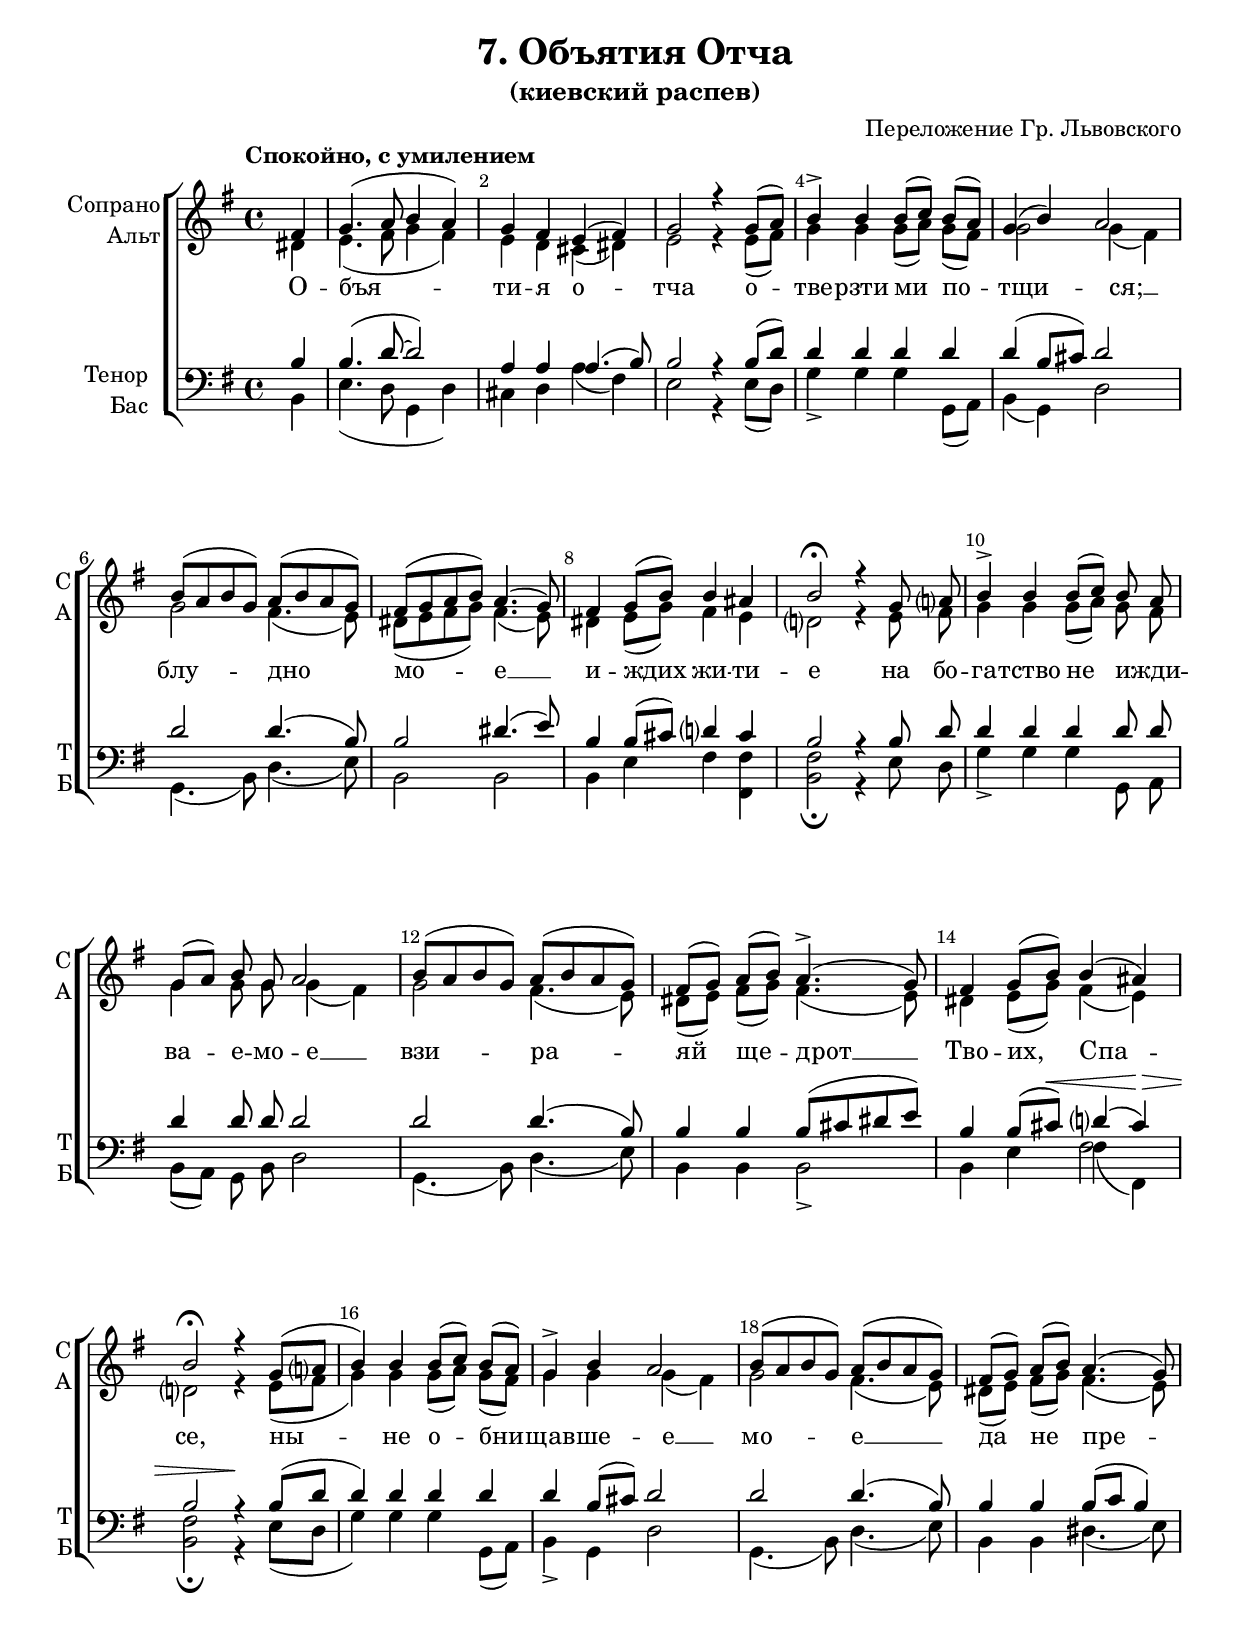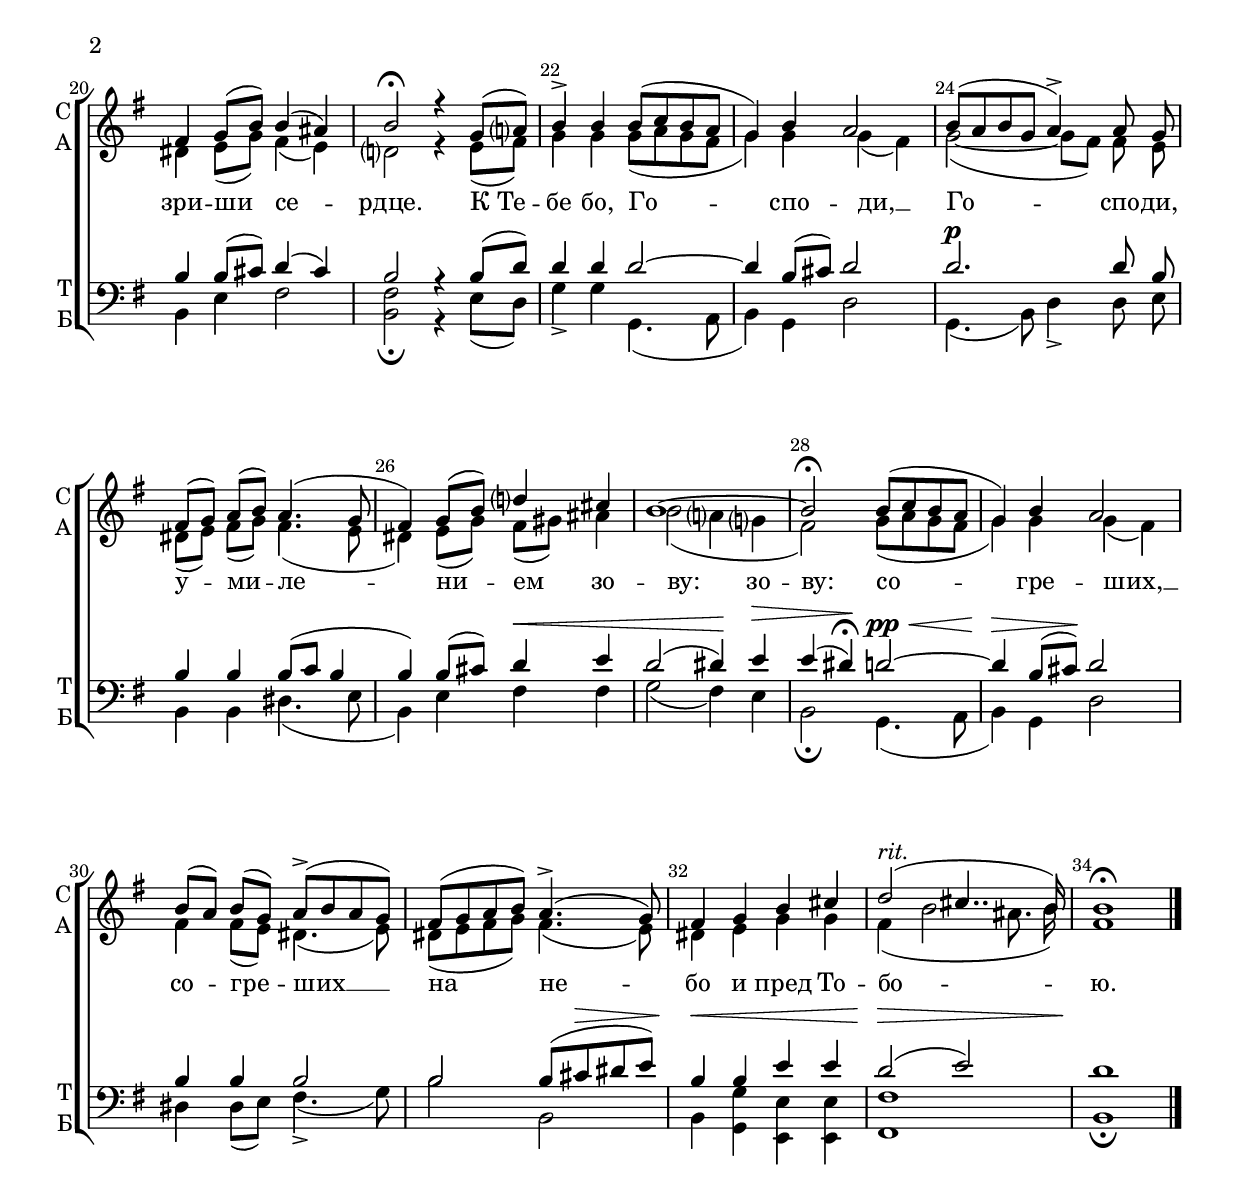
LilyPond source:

\version "2.18.2"

% закомментируйте строку ниже, чтобы получался pdf с навигацией
#(ly:set-option 'point-and-click #f)
#(ly:set-option 'midi-extension "mid")
#(set-default-paper-size "a4")
%#(set-global-staff-size 18)

\header {
  title = "7. Объятия Отча"
  subtitle = "(киевский распев)"
  composer = "Переложение Гр. Львовского"
  % Удалить строку версии LilyPond 
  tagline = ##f
}

global = {
  \key e \minor
  \time 4/4
  \autoBeamOff
}

%make visible number of every 2-nd bar
secondbar = {
  \override Score.BarNumber.break-visibility = #end-of-line-invisible
  \set Score.barNumberVisibility = #(every-nth-bar-number-visible 2)
}

%use this as temporary line break
abr = { \break }

% uncommend next line when finished
abr = {}

%once hide accidental (runaround for cadenza
nat = { \once \hide Accidental }

sopvoice = \relative c' {
  \global
  \dynamicUp
  \tempo "Спокойно, с умилением"
  \secondbar  
  \partial 4 fis4 |
  g4.( a8 b4 a ) |
  g fis e( fis) |
  g2 r4 g8[( a]) |
  b4-> b b8[( c]) b[( a]) | \abr
  g4( b) a2 |
  b8[( a b g]) a[( b a g]) |
  fis[( g a b]) a4.( g8) |
  fis4 g8[( b]) b4 ais | \abr
  b2\fermata r4 g8 a |
  b4-> b b8[( c]) b a |
  g[( a]) b g a2 | \abr
  b8[( a b g]) a[( b a g]) |
  fis[( g]) a[( b]) a4.->( g8) |
  fis4 g8[( b]) b4( ais) |
  b2\fermata r4 g8[( a] \abr
  b4) b b8[( c]) b[( a]) |
  g4-> b a2 |
  b8[( a b g]) a[( b a g]) |
  fis[( g]) a[( b]) a4.( g8) | \abr
  fis4 g8[( b]) b4( ais) |
  b2\fermata r4 g8[( a]) |
  b4-> b b8[( c b a] |
  g4) b a2 | \abr
  b8[( a b g] a4)-> a8 g |
  fis[( g]) a[( b]) a4.( g8 |
  fis4) g8[( b]) d4 cis |
  b1~ | \abr
  b2\fermata b8[( c b a] |
  g4) b a2 |
  b8[( a]) b[( g]) a[(-> b a g]) \abr
  fis[( g a b]) a4.->( g8) |
  fis4 g b cis |
  d2^\markup\italic"rit."( cis4.. b16) |
  b1\fermata \bar "|."
  
}


altvoice = \relative c' {
  \global
  \dynamicUp  
  \partial 4 dis4 |
  e4.( fis8 g4 fis) |
  e4 d cis( dis) |
  e2 r4 e8[( fis]) |
  g4 g g8[( a]) g8[( fis]) |
  g2 g4( fis) |
  g2 fis4.( e8) |
  dis[( e fis g]) fis4.( e8) |
  dis4 e8[( g]) fis4 e |
  d2 r4  e8 fis |
  g4 g g8[( a]) g fis |
  g4 g8 g g4( fis) |
  g2 fis4.( e8) |
  dis[( e]) fis[( g]) fis4.( e8) |
  dis4 e8[( g]) fis4( e) |
  d2 r4 e8[( fis]
  g4) g g8[( a]) g[( fis]) |
  g4 g g( fis) |
  g2 fis4.( e8) |
  dis[( e]) fis[( g]) fis4.( e8) |
  dis4 e8[( g]) fis4( e) |
  d2 r4 e8[( fis]) |
  g4 g g8[( a g fis] |
  g4) g g( fis) |
  g2~( g8[ fis]) fis e |
  dis[( e]) fis[( g]) fis4.( e8 |
  dis4) e8[( g]) fis[( gis]) ais4 |
  b2( a4 g |
  fis2) g8[( a g fis] |
  g4) g g( fis) |
  fis fis8[( e]) dis4.( e8) |
  dis[( e fis g]) fis4.( e8) |
  dis4 e g g |
  fis( b2 ais8. b16) |
  fis1 |
}


tenorvoice = \relative c' {
  \global
  \dynamicUp 
  \partial 4 b4 |
  b4.( d8~ d2 ) |
  a4 a a4.( b8) |
  b2 r4 b8[( d]) |
  d4 d d d |
  d( b8[ cis]) d2 |
  d d4.( b8) |
  b2 dis4.( e8) |
  b4 b8[( cis]) d4 cis |
  b2 r4 b8 d |
  d4 d d d8 d |
  d4 d8 d d2 |
  d d4.( b8) |
  b4 b b8[( cis dis e]) |
  b4 b8[( cis])\< d4( cis)\> |
  b2 r4\! b8[( d] |
  d4) d d d |
  d b8[( cis]) d2 |
  d d4.( b8) |
  b4 b b8[( c] b4) |
  b b8[( cis]) d4( cis) |
  b2 r4 b8[( d]) |
  d4 d d2~ |
  d4 b8[( cis]) d2 |
  d2.\p d8 b |
  b4 b b8[( c] b4 |
  b) b8[( cis]) d4\< e |
  d2( dis4\!) e4\> |
  e( dis)\fermata\! d2~\<\pp
  d4\> b8[( cis])\! d2 |
  b4 b b2 |
  b2 b8[( cis\> dis e]) |
  b4\< b e e |
  d2\>(  e)
  d1\!
}


bassvoice = \relative c {
  \global
  \dynamicUp
  \partial 4 b4 |
  e4.( d8 g,4 d') |
  cis d a'( fis) |
  e2 r4 e8[( d]) |
  g4-> g g g,8[( a]) |
  b4( g) d'2 |
  g,4.( b8) d4.( e8) |
  b2 b |
  b4 e fis <fis fis,> |
  <fis b,>2\fermata r4 e8 d |
  g4-> g g g,8 a |
  b[( a]) g b d2 |
  g,4.( b8) d4.( e8) |
  b4 b b2-> |
  b4 e << { fis4( fis,) } \new Voice { \voiceFour fis'2 } >> |
  <fis b,>2\fermata r4 e8[( d] |
  g4) g g g,8[( a]) |
  b4-> g d'2 |
  g,4.( b8) d4.( e8) |
  b4 b dis4.( e8) |
  b4 e fis2 |
  <fis b,>\fermata r4 e8[( d]) |
  g4-> g g,4.( a8 |
  b4) g d'2
  g,4.( b8) d4-> d8 e |
  b4 b dis4.( e8 |
  b4) e fis fis |
  g2( fis4) e |
  b2\fermata g4.( a8 |
  b4) g d'2 |
  dis4 dis8[( e]) fis4.->( g8) |
  b2 b, |
  b4 <g g'> <e e'> q |
  <fis fis'>1 |
  b\fermata
}

lyricscore = \lyricmode {
  О -- бъя -- ти -- я о -- тча о -- тве -- рзти ми по --
  тщи -- ся; __ блу -- дно мо -- е __ и -- ждих жи -- ти --
  е на бо -- га -- тство не и -- жди -- ва -- е -- мо -- е __
  взи -- ра -- яй ще -- дрот __ Тво -- их, Спа -- се, ны --
  не о -- бни -- щав -- ше -- е __ мо -- е __ да не пре -- 
  зри -- ши се -- рдце. К_Те -- бе бо, Го -- спо -- ди, __
  Го -- спо -- ди, у -- ми -- ле -- ни -- ем зо -- \set associatedVoice = "tenor" ву: зо --
  \set associatedVoice = "alto" ву: со -- гре -- ших, __ со -- гре -- ших __
  на не -- бо и пред То -- бо -- ю.
}


\bookpart {
  \paper {
    top-margin = 15
    left-margin = 15
    right-margin = 10
    bottom-margin = 15
    indent = 15
    ragged-bottom = ##f
  }
  \score {
    %  \transpose c bes {
    \new ChoirStaff <<
      \new Staff = "upstaff" \with {
        instrumentName = \markup { \right-column { "Сопрано" "Альт"  } }
        shortInstrumentName = \markup { \right-column { "С" "А"  } }
        midiInstrument = "voice oohs"
      } <<
        \new Voice = "soprano" { \voiceOne \sopvoice }
        \new Voice  = "alto" { \voiceTwo \altvoice }
      >> 
      
      \new Lyrics = "sopranos"
      % or: \new Lyrics \lyricsto "soprano" { \lyricscore }
      % alternative lyrics above up staff
      %\new Lyrics \with {alignAboveContext = "upstaff"} \lyricsto "soprano" \lyricst
      
      \new Staff = "downstaff" \with {
        instrumentName = \markup { \right-column { "Тенор" "Бас" } }
        shortInstrumentName = \markup { \right-column { "Т" "Б" } }
        midiInstrument = "voice oohs"
      } <<
        \new Voice = "tenor" { \voiceOne \clef bass \tenorvoice }
        \new Voice = "bass" { \voiceTwo \bassvoice }
      >>
      \context Lyrics = "sopranos" {
        \lyricsto "alto" {
          \lyricscore
        }
      }
    >>
    %  }  % transposeµ
    \layout { 
      \context {
        \Score
      }
      \context {
        \Staff
        \accidentalStyle modern-voice-cautionary
        % удаляем обозначение темпа из общего плана
        %  \remove "Time_signature_engraver"
        %  \remove "Bar_number_engraver"
      }
      %Metronome_mark_engraver
    }
  }
}

\bookpart {
  \score {
    \unfoldRepeats
    %  \transpose c bes {
    \new ChoirStaff <<
      \new Staff = "upstaff" \with {
        instrumentName = \markup { \right-column { "Сопрано" "Альт"  } }
        shortInstrumentName = \markup { \right-column { "С" "А"  } }
        midiInstrument = "voice oohs"
      } <<
        \new Voice = "soprano" { \voiceOne \sopvoice }
        \new Voice  = "alto" { \voiceTwo \altvoice }
      >> 
      
      \new Lyrics = "sopranos"
      
      \new Staff = "downstaff" \with {
        instrumentName = \markup { \right-column { "Тенор" "Бас" } }
        shortInstrumentName = \markup { \right-column { "Т" "Б" } }
        midiInstrument = "voice oohs"
      } <<
        \new Voice = "tenor" { \voiceOne \clef bass \tenorvoice }
        \new Voice = "bass" { \voiceTwo \bassvoice }
      >>
      \context Lyrics = "sopranos" {
        \lyricsto "alto" {
          \lyricscore
        }
      }
    >>
    %  }  % transposeµ
    \midi {
      \tempo 4=90
    }
  }
}
